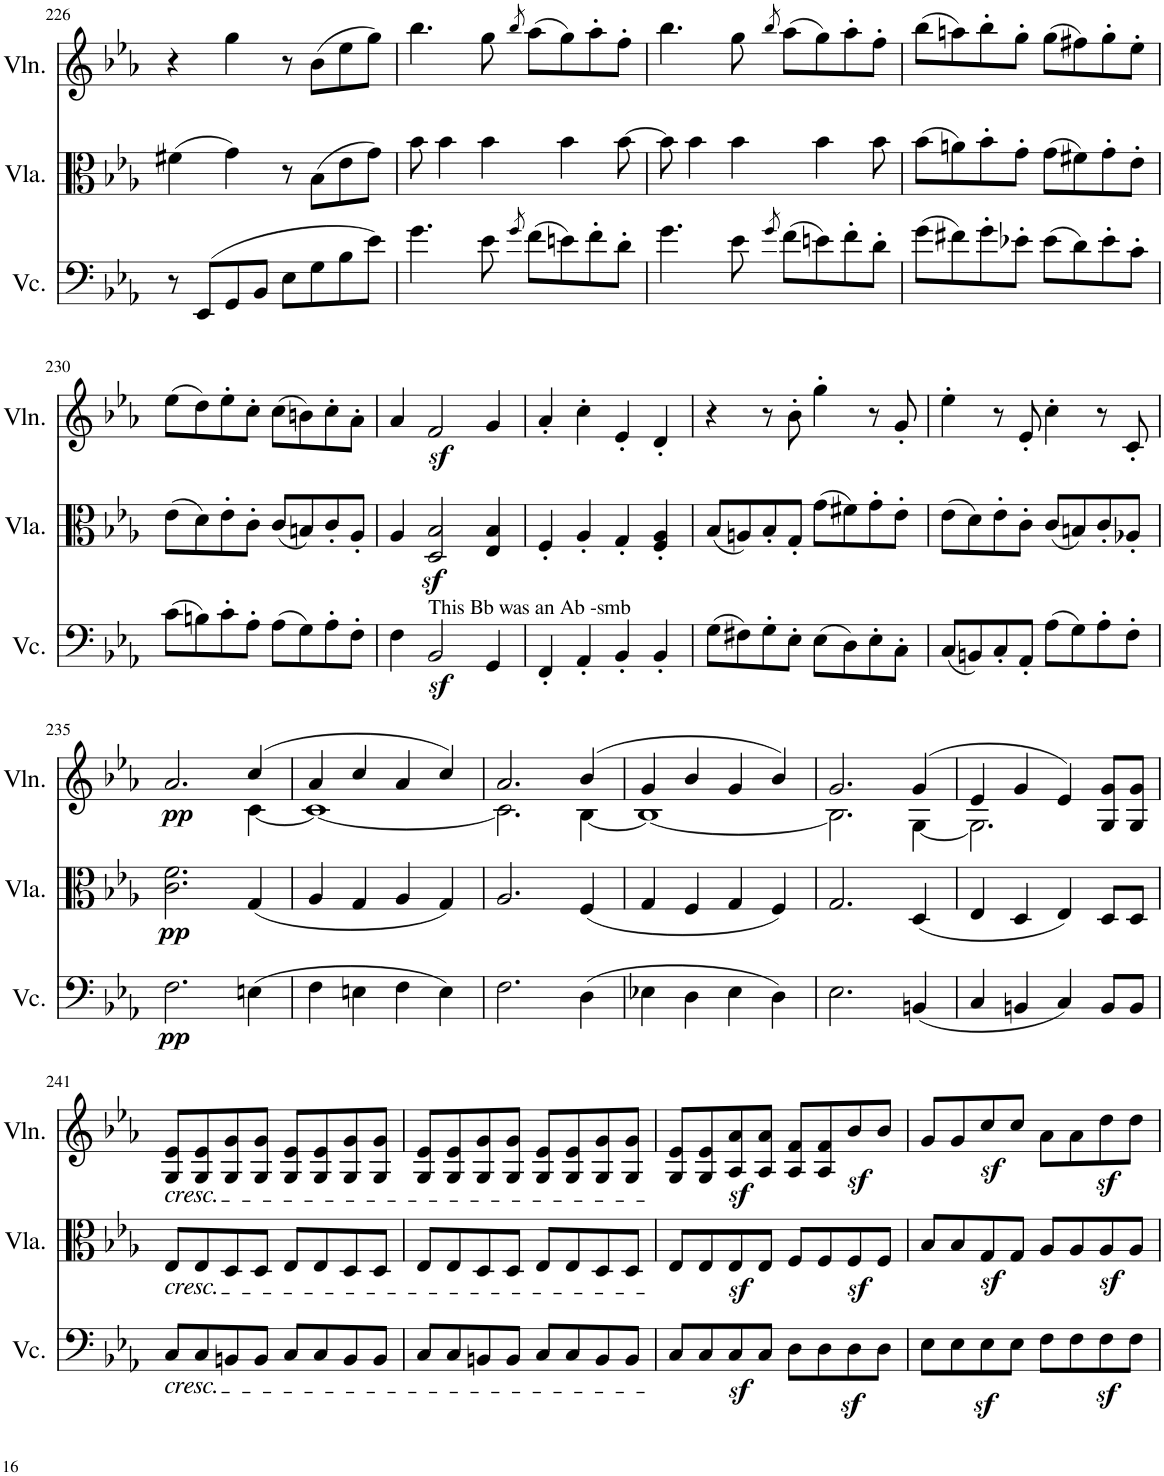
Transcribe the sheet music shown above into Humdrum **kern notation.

**kern	**dynam	**kern	**dynam	**kern	**dynam
*part3	*part3	*part2	*part2	*part1	*part1
*staff3	*staff3	*staff2	*staff2	*staff1	*staff1
*I"Violoncello	*	*I"Viola	*	*I"Violin	*
*I'Vc.	*	*I'Vla.	*	*I'Vln.	*
!!LO:PB:g=z
*clefF4	*	*clefC3	*	*clefG2	*
*k[b-e-a-]	*	*k[b-e-a-]	*	*k[b-e-a-]	*
*M4/4	*	*M4/4	*	*M4/4	*
*met(c)	*	*met(c)	*	*met(c)	*
=226	=226	=226	=226	=226	=226
8r	.	(4f#X\	.	4r	.
(8EE-/L	.	.	.	.	.
8GG/	.	4g\)	.	4gg\	.
8BB-/J	.	.	.	.	.
8E-\L	.	8r	.	8r	.
8G\	.	(8B-\L	.	(8b-\L	.
8B-\	.	8e-\	.	8ee-\	.
8e-\J)	.	8g\J)	.	8gg\J)	.
=227	=227	=227	=227	=227	=227
4.g\	.	8b-\	.	4.bb-\	.
.	.	4b-\	.	.	.
8e-\	.	4b-\	.	8gg\	.
8qg/	.	.	.	8qbb-/	.
(8f\L	.	.	.	(8aa-\L	.
8en\)	.	4b-\	.	8gg\)	.
8f'\	.	.	.	8aa-'\	.
8d'\J	.	[8b-\	.	8ff'\J	.
=228	=228	=228	=228	=228	=228
4.g\	.	8b-\]	.	4.bb-\	.
.	.	4b-\	.	.	.
8e-\	.	4b-\	.	8gg\	.
8qg/	.	.	.	8qbb-/	.
(8f\L	.	.	.	(8aa-\L	.
8en\)	.	4b-\	.	8gg\)	.
8f'\	.	.	.	8aa-'\	.
8d'\J	.	8b-\	.	8ff'\J	.
=229	=229	=229	=229	=229	=229
(8g\L	.	(8b-\L	.	(8bb-\L	.
8f#X\)	.	8an\)	.	8aan\)	.
8g'\	.	8b-'\	.	8bb-'\	.
8e-X'\J	.	8g'\J	.	8gg'\J	.
(8e-\L	.	(8g\L	.	(8gg\L	.
8d\)	.	8f#X\)	.	8ff#X\)	.
8e-'\	.	8g'\	.	8gg'\	.
8c'\J	.	8e-'\J	.	8ee-'\J	.
!!LO:LB:g=z
=230	=230	=230	=230	=230	=230
(8c\L	.	(8e-\L	.	(8ee-\L	.
8Bn\)	.	8d\)	.	8dd\)	.
8c'\	.	8e-'\	.	8ee-'\	.
8A-'\J	.	8c'\J	.	8cc'\J	.
(8A-\L	.	(8c/L	.	(8cc\L	.
8G\)	.	8Bn/)	.	8bn\)	.
8A-'\	.	8c'/	.	8cc'\	.
8F'\J	.	8A-'/J	.	8a-'\J	.
=231	=231	=231	=231	=231	=231
4F\	.	4A-/	.	4a-/	.
!LO:TX:a:t=This Bb was an Ab -smb	!	!	!	!	!
2BB-z</	.	2D/z< 2B-/z<	.	2fz</	.
4GG/	.	4E-/ 4B-/	.	4g/	.
=232	=232	=232	=232	=232	=232
4FF'/	.	4F'/	.	4a-'/	.
4AA-'/	.	4A-'/	.	4cc'\	.
4BB-'/	.	4G'/	.	4e-'/	.
4BB-'/	.	4F/' 4A-/'	.	4d'/	.
=233	=233	=233	=233	=233	=233
(8G\L	.	(8B-/L	.	4r	.
8F#X\)	.	8An/)	.	.	.
8G'\	.	8B-'/	.	8r	.
8E-'\J	.	8G'/J	.	8b-'\	.
(8E-\L	.	(8g\L	.	4gg'\	.
8D\)	.	8f#X\)	.	.	.
8E-'\	.	8g'\	.	8r	.
8C'\J	.	8e-'\J	.	8g'/	.
=234	=234	=234	=234	=234	=234
(8C/L	.	(8e-\L	.	4ee-'\	.
8BBn/)	.	8d\)	.	.	.
8C'/	.	8e-'\	.	8r	.
8AA-'/J	.	8c'\J	.	8e-'/	.
(8A-\L	.	(8c/L	.	4cc'\	.
8G\)	.	8Bn/)	.	.	.
8A-'\	.	8c'/	.	8r	.
8F'\J	.	8A-X'/J	.	8c'/	.
!!LO:LB:g=z
=235	=235	=235	=235	=235	=235
*	*	*	*	*^	*
!	!LO:DY:b	!	!LO:DY:b	!	!	!LO:DY:b
2.F\	pp	2.c\ 2.f\	pp	2.a-/	2.ryy	pp
(4En\	.	(4G/	.	(4cc/	[4c\	.
=236	=236	=236	=236	=236	=236	=236
4F\	.	4A-/	.	4a-/	1c_	.
4En\	.	4G/	.	4cc/	.	.
4F\	.	4A-/	.	4a-/	.	.
4E\)	.	4G/)	.	4cc/)	.	.
=237	=237	=237	=237	=237	=237	=237
2.F\	.	2.A-/	.	2.a-/	2.c\]	.
(4D\	.	(4F/	.	(4b-/	[4B-\	.
=238	=238	=238	=238	=238	=238	=238
4E-X\	.	4G/	.	4g/	1B-_	.
4D\	.	4F/	.	4b-/	.	.
4E-\	.	4G/	.	4g/	.	.
4D\)	.	4F/)	.	4b-/)	.	.
=239	=239	=239	=239	=239	=239	=239
2.E-\	.	2.G/	.	2.g/	2.B-\]	.
(4BBn/	.	(4D/	.	(4g/	[4G\	.
=240	=240	=240	=240	=240	=240	=240
4C/	.	4E-/	.	4e-/	2.G\]	.
4BBn/	.	4D/	.	4g/	.	.
4C/)	.	4E-/)	.	4e-/)	.	.
8BB/L	.	8D/L	.	8G/ 8g/L	4ryy	.
8BB/J	.	8D/J	.	8G/ 8g/J	.	.
*	*	*	*	*v	*v	*
!!LO:LB:g=z
=241	=241	=241	=241	=241	=241
!	!	!	!	!LO:TX:b:i:t=cresc.	!
!	!	!LO:TX:b:i:t=cresc.	!	!	!
!LO:TX:b:i:t=cresc.	!	!	!	!	!
8C/L	.	8E-/L	.	8G/ 8e-/L	.
8C/	.	8E-/	.	8G/ 8e-/	.
8BBn/	.	8D/	.	8G/ 8g/	.
8BB/J	.	8D/J	.	8G/ 8g/J	.
8C/L	.	8E-/L	.	8G/ 8e-/L	.
8C/	.	8E-/	.	8G/ 8e-/	.
8BB/	.	8D/	.	8G/ 8g/	.
8BB/J	.	8D/J	.	8G/ 8g/J	.
=242	=242	=242	=242	=242	=242
8C/L	.	8E-/L	.	8G/ 8e-/L	.
8C/	.	8E-/	.	8G/ 8e-/	.
8BBn/	.	8D/	.	8G/ 8g/	.
8BB/J	.	8D/J	.	8G/ 8g/J	.
8C/L	.	8E-/L	.	8G/ 8e-/L	.
8C/	.	8E-/	.	8G/ 8e-/	.
8BB/	.	8D/	.	8G/ 8g/	.
8BB/J	.	8D/J	.	8G/ 8g/J	.
=243	=243	=243	=243	=243	=243
8C/L	.	8E-/L	.	8G/ 8e-/L	.
8C/	.	8E-/	.	8G/ 8e-/	.
8Cz</	.	8E-z</	.	8A-/z< 8a-/z<	.
8C/J	.	8E-/J	.	8A-/ 8a-/J	.
8D\L	.	8F/L	.	8A-/ 8f/L	.
8D\	.	8F/	.	8A-/ 8f/	.
8Dz<\	.	8Fz</	.	8b-z</	.
8D\J	.	8F/J	.	8b-/J	.
=244	=244	=244	=244	=244	=244
8E-\L	.	8B-/L	.	8g/L	.
8E-\	.	8B-/	.	8g/	.
8E-z<\	.	8Gz</	.	8ccz</	.
8E-\J	.	8G/J	.	8cc/J	.
8F\L	.	8A-/L	.	8a-\L	.
8F\	.	8A-/	.	8a-\	.
8Fz<\	.	8A-z</	.	8ddz<\	.
8F\J	.	8A-/J	.	8dd\J	.
=	=	=	=	=	=
*-	*-	*-	*-	*-	*-
